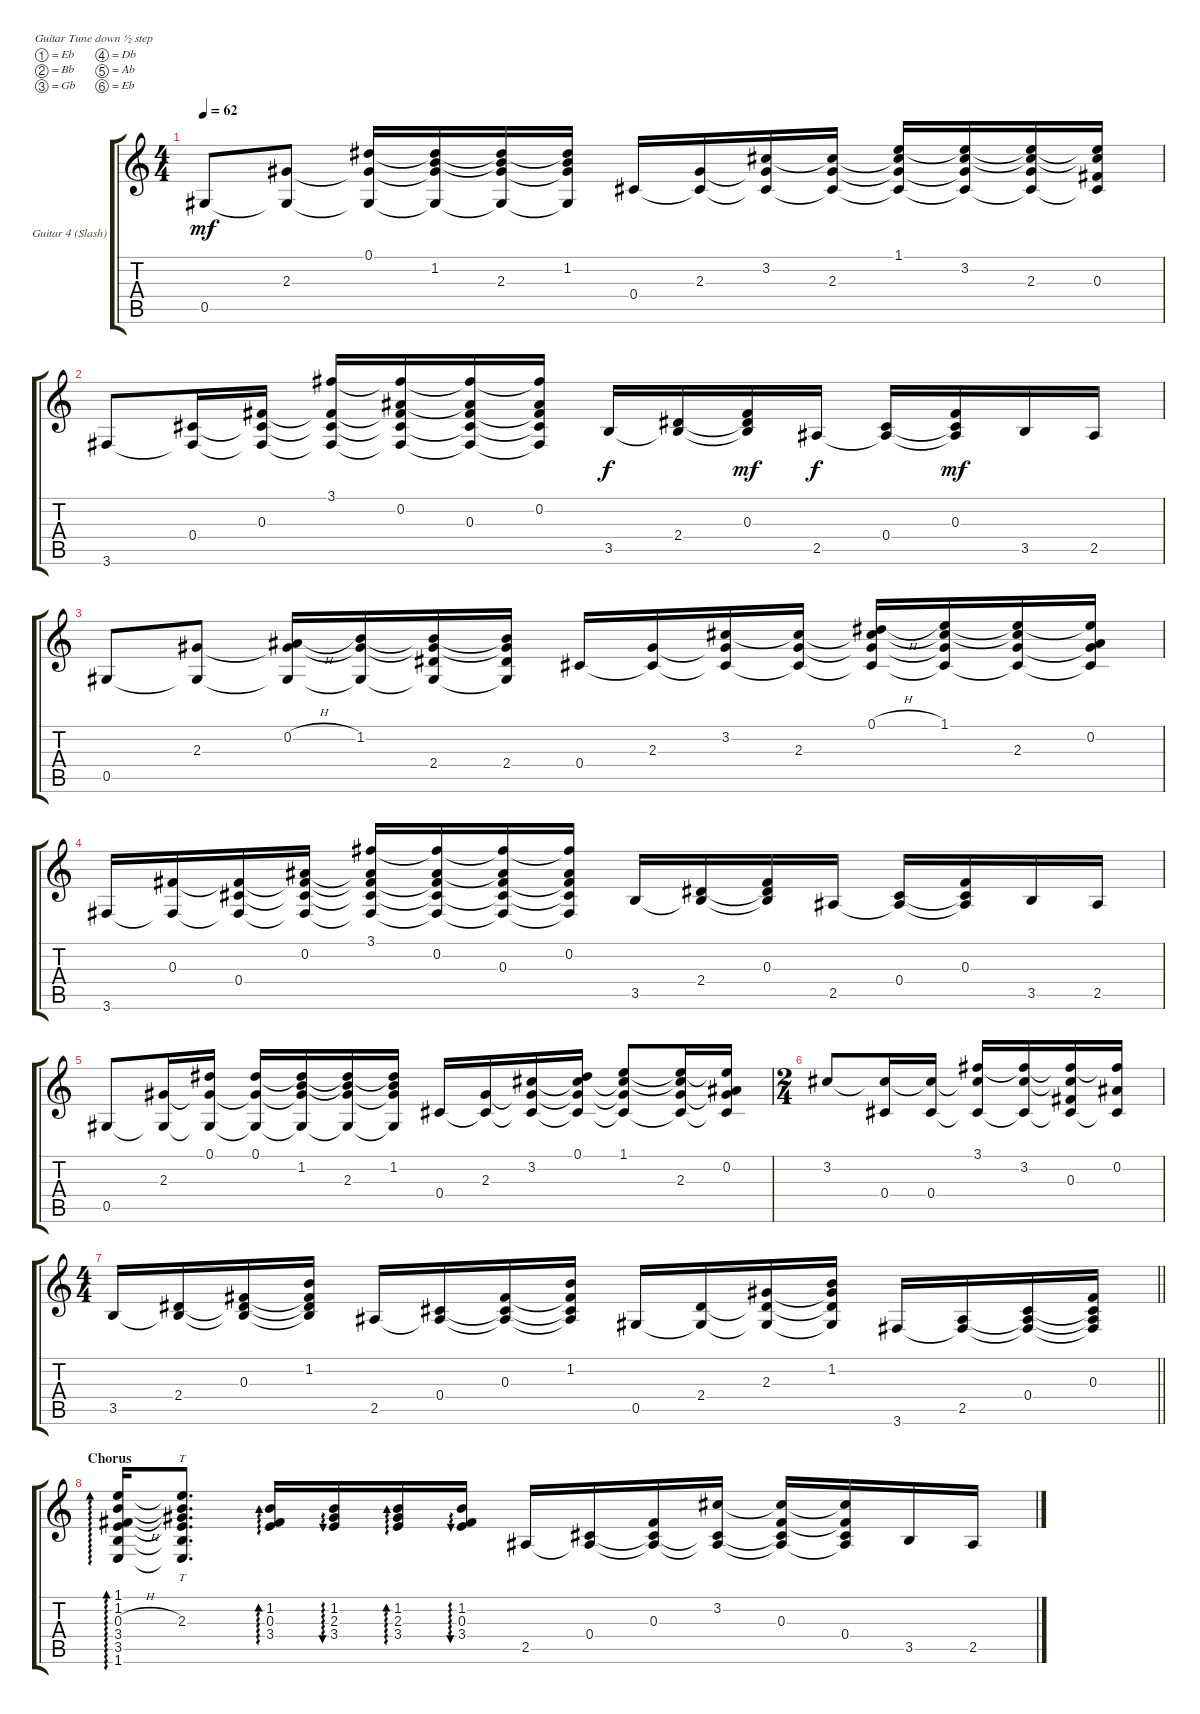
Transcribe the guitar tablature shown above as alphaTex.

\multiTrackTrackNamePolicy allsystems
\firstSystemTrackNameMode fullname
\firstSystemTrackNameOrientation horizontal
\otherSystemsTrackNameOrientation horizontal
\chordDiagramsInScore
\track ("Guitar 4 (Slash)" "E-Gt") {multiBarRest instrument electricguitarjazz}
\staff {score tabs}
\tuning (Eb4 Bb3 Gb3 Db3 Ab2 Eb2)
\ts (4 4)
\tempo 62
\clef g2
\ks c
0.5.8{dy mf} (2.3 0.5{t}).8 (0.1 0.5{t} 2.3{t}).16 (1.2 0.5{t} 2.3{t} 0.1{t}).16 (2.3 0.5{t} 1.2{t} 0.1{t}).16 (1.2 0.5{t} 2.3{t} 0.1{t}).16 0.4.16 (2.3 0.4{t}).16 (3.2 0.4{t} 2.3{t}).16 (2.3 0.4{t} 3.2{t}).16 (1.1 0.4{t} 2.3{t} 3.2{t}).16 (3.2 0.4{t} 2.3{t} 1.1{t}).16 (2.3 0.4{t} 3.2{t} 1.1{t}).16 (0.3 0.4{t} 3.2{t} 1.1{t}).16 |
3.6.8 (0.4 3.6{t}).16 (0.3 3.6{t} 0.4{t}).16 (3.1 3.6{t} 0.4{t} 0.3{t}).16 (0.2 3.6{t} 0.4{t} 0.3{t} 3.1{t}).16 (0.3 3.6{t} 0.4{t} 0.2{t} 3.1{t}).16 (0.2 3.6{t} 0.4{t} 0.3{t} 3.1{t}).16 3.5.16{dy f} (2.4 3.5{t}).16 (0.3 2.4{t} 3.5{t}).16{dy mf} 2.5.16{dy f} (0.4 2.5{t}).16 (0.3 2.5{t} 0.4{t}).16{dy mf} 3.5.16 2.5.16 |
0.5.8 (2.3 0.5{t}).8 (0.2{h} 0.5{t} 2.3{t}).16 (1.2 0.5{t} 2.3{t}).16 (2.4 0.5{t} 2.3{t} 1.2{t}).16 (2.4 0.5{t} 2.3{t} 1.2{t}).16 0.4.16 (2.3 0.4{t}).16 (3.2 0.4{t} 2.3{t}).16 (2.3 0.4{t} 3.2{t}).16 (0.1{h} 0.4{t} 2.3{t} 3.2{t}).16 (1.1 0.4{t} 2.3{t} 3.2{t}).16 (2.3 0.4{t} 3.2{t} 1.1{t}).16 (0.2 0.4{t} 2.3{t} 1.1{t}).16 |
3.6.16 (0.3 3.6{t}).16 (0.4 3.6{t} 0.3{t}).16 (0.2 3.6{t} 0.4{t} 0.3{t}).16 (3.1 3.6{t} 0.4{t} 0.3{t} 0.2{t}).16 (0.2 3.6{t} 0.4{t} 0.3{t} 3.1{t}).16 (0.3 3.6{t} 0.4{t} 0.2{t} 3.1{t}).16 (0.2 3.6{t} 0.4{t} 0.3{t} 3.1{t}).16 3.5.16 (2.4 3.5{t}).16 (0.3 3.5{t} 2.4{t}).16 2.5.16 (0.4 2.5{t}).16 (0.3 0.4{t} 2.5{t}).16 3.5.16 2.5.16 |
0.5.8 (2.3 0.5{t}).16 (0.1 0.5{t} 2.3{t}).16 (0.1 0.5{t} 2.3{t}).16 (1.2 0.5{t} 2.3{t} 0.1{t}).16 (2.3 0.5{t} 1.2{t} 0.1{t}).16 (1.2 0.5{t} 2.3{t} 0.1{t}).16 0.4.16 (2.3 0.4{t}).16 (3.2 0.4{t} 2.3{t}).16 (0.1 0.4{t} 2.3{t} 3.2{t}).16 (1.1 0.4{t} 2.3{t} 3.2{t}).8 (2.3 0.4{t} 3.2{t} 1.1{t}).16 (0.2 0.4{t} 2.3{t} 1.1{t}).16 |
\ts (2 4)
3.2.8 (0.4 3.2{t}).16 (0.4 3.2{t}).16 (3.1 3.2{t} 0.4{t}).16 (3.2 0.4{t} 3.1{t}).16 (0.3 0.4{t} 3.2{t} 3.1{t}).16 (0.2 0.4{t} 3.1{t}).16 |
\ts (4 4)
\barLineRight lightlight
3.5.16 (2.4 3.5{t}).16 (0.3 3.5{t} 2.4{t}).16 (1.2 3.5{t} 2.4{t} 0.3{t}).16 2.5.16 (0.4 2.5{t}).16 (0.3 0.4{t} 2.5{t}).16 (1.2 0.3{t} 0.4{t} 2.5{t}).16 0.5.16 (2.4 0.5{t}).16 (2.3 0.5{t} 2.4{t}).16 (1.2 0.5{t} 2.4{t} 2.3{t}).16 3.6.16 (2.5 3.6{t}).16 (0.4 2.5{t} 3.6{t}).16 (0.3 0.4{t} 2.5{t} 3.6{t}).16 |
\section ("" "Chorus")
(1.1 1.2 0.3{h} 3.4 3.5 1.6).16{ad 0} (2.3 1.6{t} 3.5{t} 3.4{t} 1.2{t} 1.1{t}).8{tt d} (1.2 0.3 3.4).16{ad 0} (1.2 2.3 3.4).16{au 0} (1.2 2.3 3.4).16{ad 0} (1.2 0.3 3.4).16{au 0} 2.5.16 (0.4 2.5{t}).16 (0.3 2.5{t} 0.4{t}).16 (3.2 2.5{t} 0.4{t}).16 (0.3 2.5{t} 0.4{t} 3.2{t}).16 (0.4 2.5{t} 0.3{t} 3.2{t}).16 3.5.16 2.5.16
